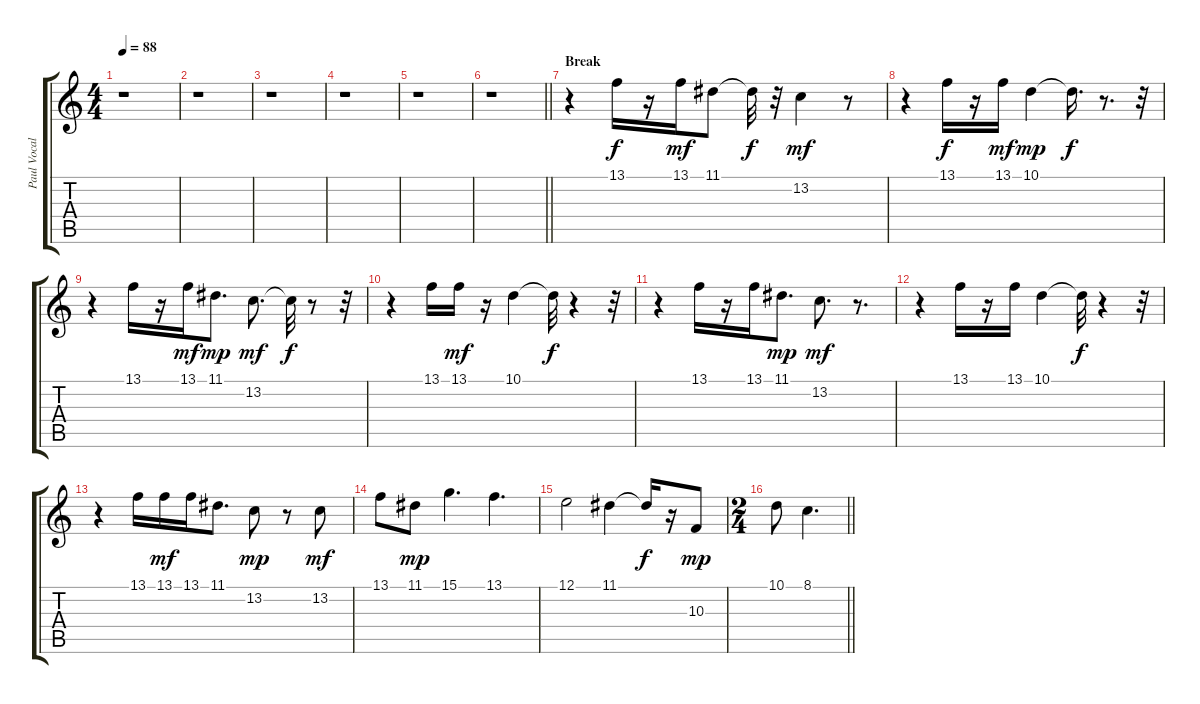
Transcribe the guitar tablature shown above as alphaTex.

\track ("Paul Vocals" "Paul Vocal") {instrument flute}
\staff {score tabs}
\tuning (E4 B3 G3 D3 A2 E2) {hide}
\ts (4 4)
\tempo 88
\clef g2
\ks c
r.1{dy mp} |
r.1 |
r.1 |
r.1 |
r.1 |
\barLineRight lightlight
r.1 |
\section ("" "Break")
r.4 13.1.16{dy f} r.16 13.1.16{dy mf} 11.1.8 11.1{t}.32{dy f} r.32 13.2.4{dy mf} r.8 |
r.4 13.1.16{dy f} r.16 13.1.16{dy mf} 10.1.4{dy mp} 10.1{t}.16{d dy f} r.8{d} r.32 |
r.4 13.1.16 r.16 13.1.16{dy mf} 11.1.8{d dy mp} 13.2.8{d dy mf} 13.2{t}.32{dy f} r.8 r.32 |
r.4 13.1.16 13.1.16{dy mf} r.16 10.1.4 10.1{t}.32{dy f} r.4 r.32 |
r.4 13.1.16 r.16 13.1.16 11.1.8{d dy mp} 13.2.8{d dy mf} r.8{d} |
r.4 13.1.16 r.16 13.1.16 10.1.4 10.1{t}.32{dy f} r.4 r.32 |
r.4 13.1.16 13.1.16{dy mf} 13.1.16 11.1.8{d} 13.2.8{dy mp} r.8 13.2.8{dy mf} |
13.1.8 11.1.8{dy mp} 15.1.4{d} 13.1.4{d} |
12.1.2 11.1.4 11.1{t}.16{dy f} r.16 10.3.8{dy mp} |
\ts (2 4)
\barLineRight lightlight
10.1.8 8.1.4{d}
